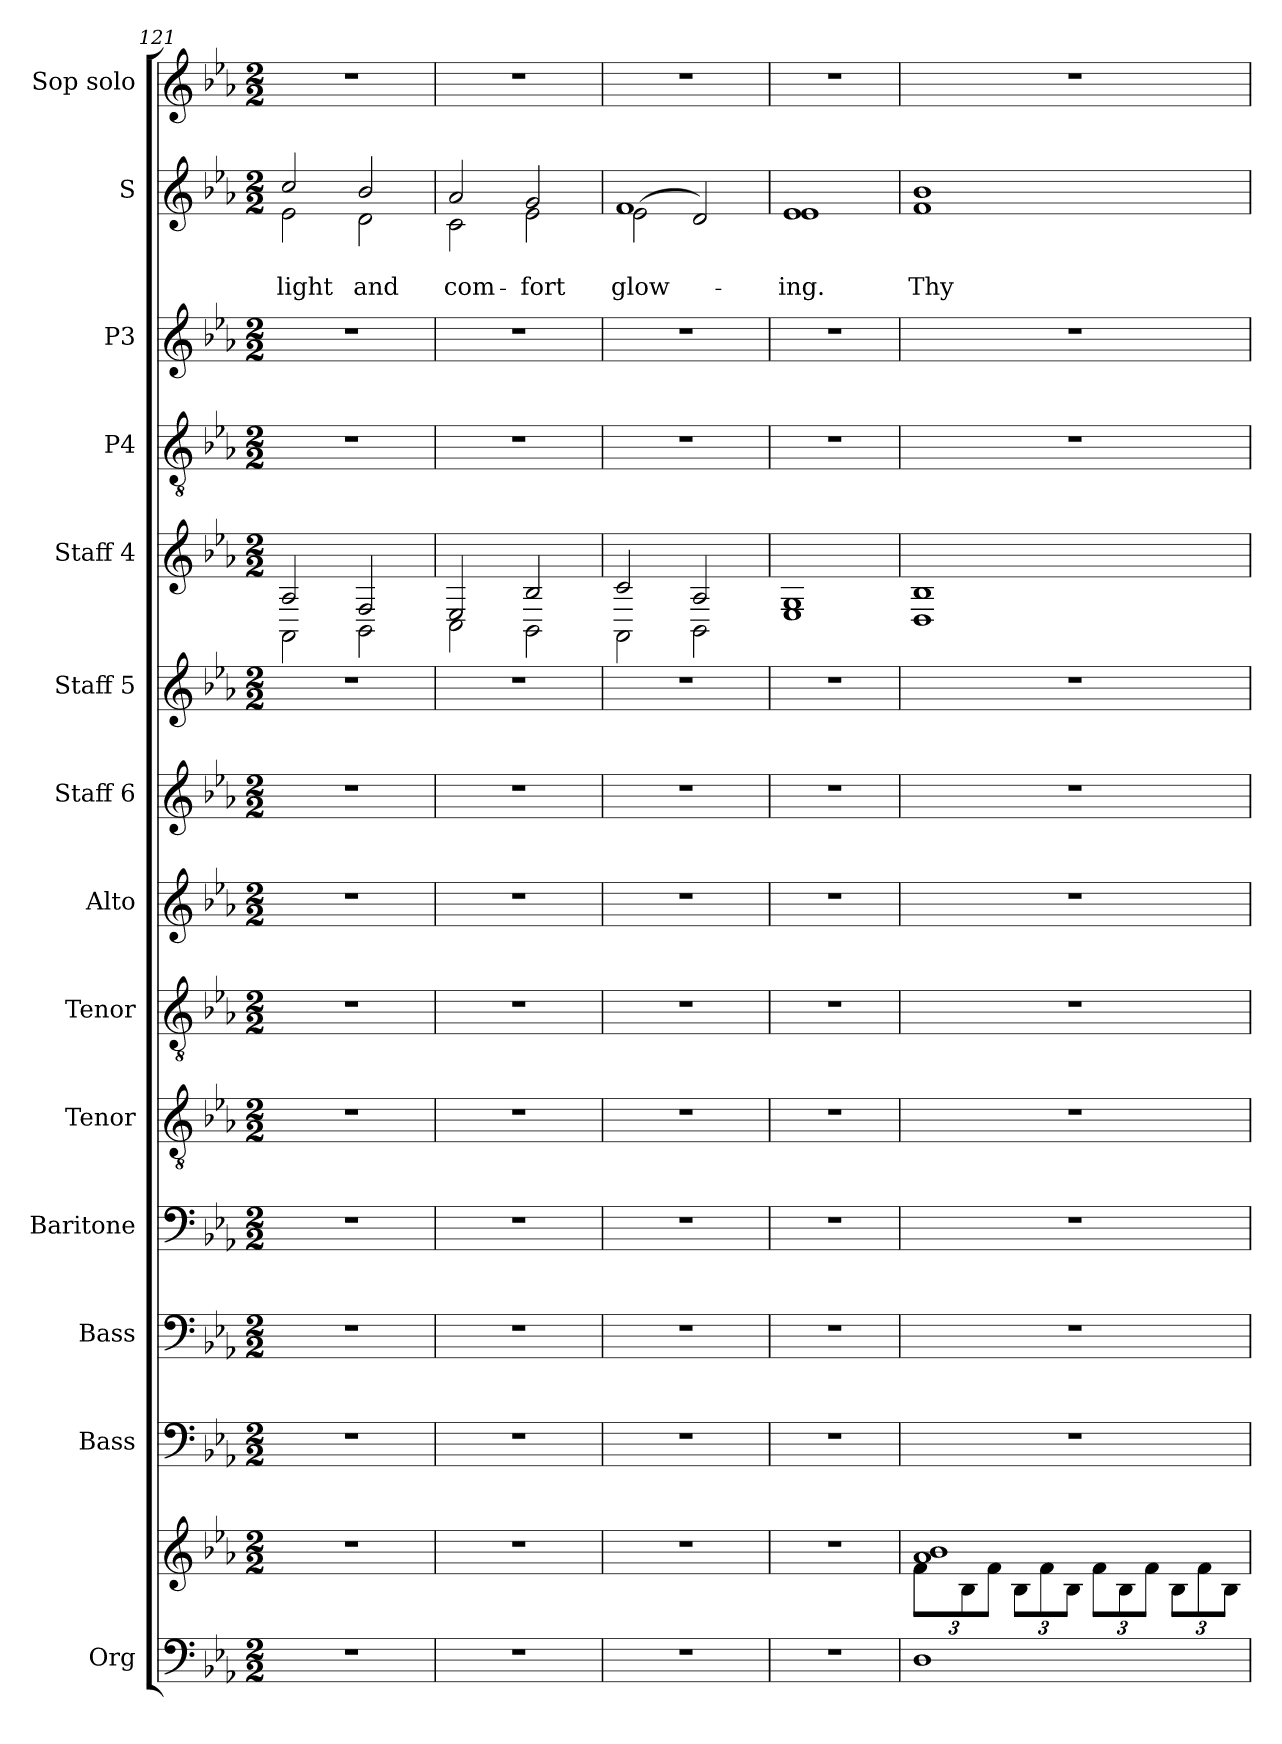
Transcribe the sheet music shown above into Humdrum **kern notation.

**kern	**kern	**kern	**kern	**kern	**kern	**kern	**kern	**kern	**kern	**kern	**kern	**kern	**kern	**text	**text	**kern
*part14	*part14	*part13	*part12	*part11	*part10	*part9	*part8	*part7	*part6	*part5	*part4	*part3	*part2	*part2	*part2	*part1
*staff15	*staff14	*staff13	*staff12	*staff11	*staff10	*staff9	*staff8	*staff7	*staff6	*staff5	*staff4	*staff3	*staff2	*staff2	*staff2	*staff1
*I"Org	*	*I"Bass	*I"Bass	*I"Baritone	*I"Tenor	*I"Tenor	*I"Alto	*I"Staff 6	*I"Staff 5	*I"Staff 4	*I"P4	*I"P3	*I"S	*	*	*I"Sop solo
*I'Org.	*	*I'B.	*I'B.	*I'Bar.	*I'T.	*I'T.	*I'A.	*I'Sta. 6	*I'Sta. 5	*I'Sta. 4	*	*	*	*	*	*I'S.
*clefF4	*clefG2	*clefF4	*clefF4	*clefF4	*clefGv2	*clefGv2	*clefG2	*clefG2	*clefG2	*clefG2	*clefGv2	*clefG2	*clefG2	*	*	*clefG2
*	*	*	*	*	*ITrd7c12	*ITrd7c12	*	*	*	*	*	*	*	*	*	*
*k[b-e-a-]	*k[b-e-a-]	*k[b-e-a-]	*k[b-e-a-]	*k[b-e-a-]	*k[b-e-a-]	*k[b-e-a-]	*k[b-e-a-]	*k[b-e-a-]	*k[b-e-a-]	*k[b-e-a-]	*k[b-e-a-]	*k[b-e-a-]	*k[b-e-a-]	*	*	*k[b-e-a-]
*E-:	*E-:	*E-:	*E-:	*E-:	*E-:	*E-:	*E-:	*E-:	*E-:	*E-:	*E-:	*E-:	*E-:	*	*	*E-:
*M2/2	*M2/2	*M2/2	*M2/2	*M2/2	*M2/2	*M2/2	*M2/2	*M2/2	*M2/2	*M2/2	*M2/2	*M2/2	*M2/2	*	*	*M2/2
=121	=121	=121	=121	=121	=121	=121	=121	=121	=121	=121	=121	=121	=121	=121	=121	=121
*	*	*	*	*	*	*	*	*	*	*^	*	*	*^	*	*	*
!	!	!	!	!	!	!	!	!	!	!	!	!	!	!	!	!	!LO:LY:b	!
1r	1r	1r	1r	1r	1r	1r	1r	1r	1r	2A-/	2AA-\	1r	1r	2cc/	2e-\	.	light	1r
!	!	!	!	!	!	!	!	!	!	!	!	!	!	!	!	!	!LO:LY:b	!
.	.	.	.	.	.	.	.	.	.	2F/	2BB-\	.	.	2b-/	2d\	.	and	.
=122	=122	=122	=122	=122	=122	=122	=122	=122	=122	=122	=122	=122	=122	=122	=122	=122	=122	=122
!	!	!	!	!	!	!	!	!	!	!	!	!	!	!	!	!	!LO:LY:b	!
1r	1r	1r	1r	1r	1r	1r	1r	1r	1r	2E-/	2C\	1r	1r	2a-/	2c\	.	com-	1r
!	!	!	!	!	!	!	!	!	!	!	!	!	!	!	!	!	!LO:LY:b	!
.	.	.	.	.	.	.	.	.	.	2B-/	2BB-\	.	.	2g/	2e-\	.	-fort	.
!!LO:PB:g=z
=123	=123	=123	=123	=123	=123	=123	=123	=123	=123	=123	=123	=123	=123	=123	=123	=123	=123	=123
!	!	!	!	!	!	!	!	!	!	!	!	!	!	!	!	!	!LO:LY:b	!
1r	1r	1r	1r	1r	1r	1r	1r	1r	1r	2c/	2AA-\	1r	1r	1f	(>2e-\	.	glow-	1r
.	.	.	.	.	.	.	.	.	.	2A-/	2BB-\	.	.	.	2d/)	.	.	.
=124	=124	=124	=124	=124	=124	=124	=124	=124	=124	=124	=124	=124	=124	=124	=124	=124	=124	=124
!	!	!	!	!	!	!	!	!	!	!	!	!	!	!	!	!	!LO:LY:b	!
1r	1r	1r	1r	1r	1r	1r	1r	1r	1r	1G	1E-	1r	1r	1e-	1e-	.	-ing.	1r
!!LO:PB:g=z
=125	=125	=125	=125	=125	=125	=125	=125	=125	=125	=125	=125	=125	=125	=125	=125	=125	=125	=125
*	*^	*	*	*	*	*	*	*	*	*	*	*	*	*	*	*	*	*
*	*	*Xbrackettup	*	*	*	*	*	*	*	*	*	*	*	*	*	*	*	*	*
!	!	!	!	!	!	!	!	!	!	!	!	!	!	!	!	!	!	!LO:LY:b	!
1D	1a- 1b-	12f\L	1r	1r	1r	1r	1r	1r	1r	1r	1B-	1D	1r	1r	1b-	1f	.	Thy	1r
.	.	12B-\	.	.	.	.	.	.	.	.	.	.	.	.	.	.	.	.	.
.	.	12f\J	.	.	.	.	.	.	.	.	.	.	.	.	.	.	.	.	.
.	.	12B-\L	.	.	.	.	.	.	.	.	.	.	.	.	.	.	.	.	.
.	.	12f\	.	.	.	.	.	.	.	.	.	.	.	.	.	.	.	.	.
.	.	12B-\J	.	.	.	.	.	.	.	.	.	.	.	.	.	.	.	.	.
.	.	12f\L	.	.	.	.	.	.	.	.	.	.	.	.	.	.	.	.	.
.	.	12B-\	.	.	.	.	.	.	.	.	.	.	.	.	.	.	.	.	.
.	.	12f\J	.	.	.	.	.	.	.	.	.	.	.	.	.	.	.	.	.
.	.	12B-\L	.	.	.	.	.	.	.	.	.	.	.	.	.	.	.	.	.
.	.	12f\	.	.	.	.	.	.	.	.	.	.	.	.	.	.	.	.	.
.	.	12B-\J	.	.	.	.	.	.	.	.	.	.	.	.	.	.	.	.	.
*	*v	*v	*	*	*	*	*	*	*	*	*v	*v	*	*	*v	*v	*	*	*
=	=	=	=	=	=	=	=	=	=	=	=	=	=	=	=	=
*-	*-	*-	*-	*-	*-	*-	*-	*-	*-	*-	*-	*-	*-	*-	*-	*-
